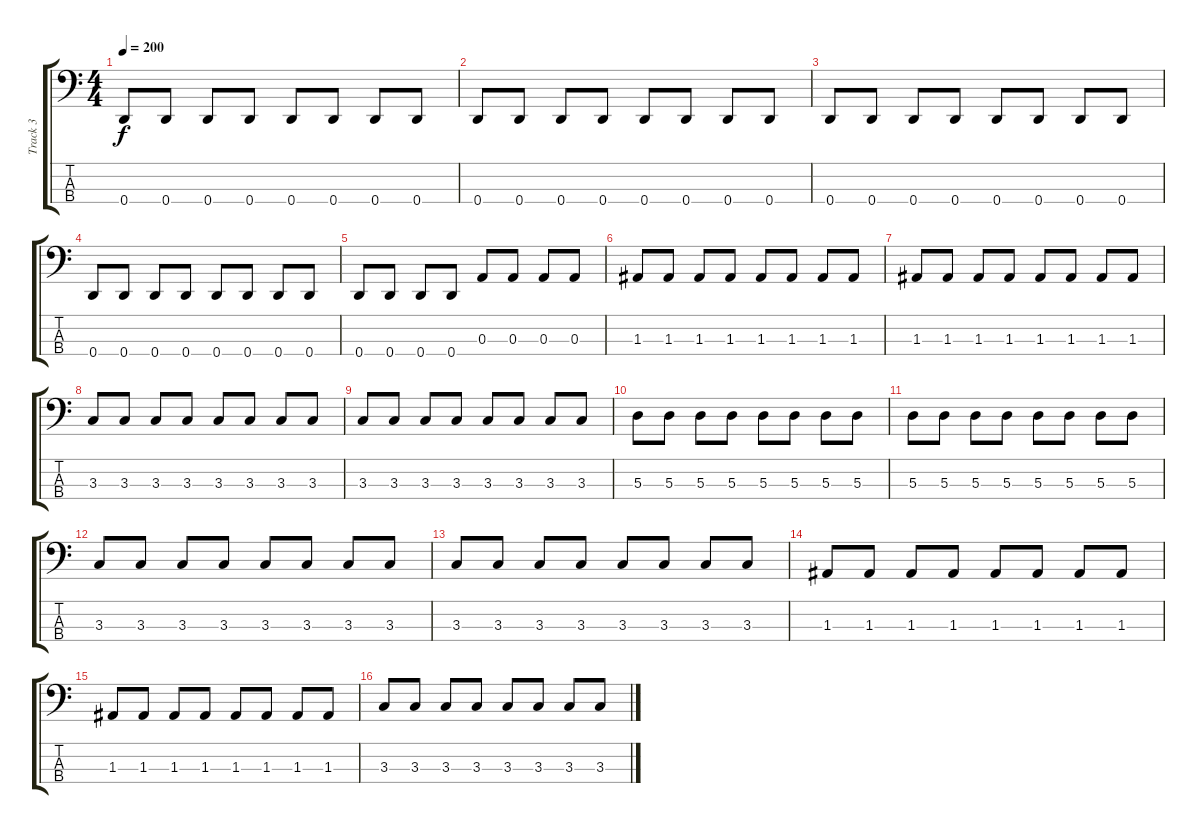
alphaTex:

\track ("Track 3" "Track 3") {instrument electricbassfinger}
\staff {score tabs}
\tuning (G2 D2 A1 D1) {hide}
\ts (4 4)
\tempo 200
\clef f4
\ks c
0.4.8{dy f} 0.4.8 0.4.8 0.4.8 0.4.8 0.4.8 0.4.8 0.4.8 |
0.4.8 0.4.8 0.4.8 0.4.8 0.4.8 0.4.8 0.4.8 0.4.8 |
0.4.8 0.4.8 0.4.8 0.4.8 0.4.8 0.4.8 0.4.8 0.4.8 |
0.4.8 0.4.8 0.4.8 0.4.8 0.4.8 0.4.8 0.4.8 0.4.8 |
0.4.8 0.4.8 0.4.8 0.4.8 0.3.8 0.3.8 0.3.8 0.3.8 |
1.3.8 1.3.8 1.3.8 1.3.8 1.3.8 1.3.8 1.3.8 1.3.8 |
1.3.8 1.3.8 1.3.8 1.3.8 1.3.8 1.3.8 1.3.8 1.3.8 |
3.3.8 3.3.8 3.3.8 3.3.8 3.3.8 3.3.8 3.3.8 3.3.8 |
3.3.8 3.3.8 3.3.8 3.3.8 3.3.8 3.3.8 3.3.8 3.3.8 |
5.3.8 5.3.8 5.3.8 5.3.8 5.3.8 5.3.8 5.3.8 5.3.8 |
5.3.8 5.3.8 5.3.8 5.3.8 5.3.8 5.3.8 5.3.8 5.3.8 |
3.3.8 3.3.8 3.3.8 3.3.8 3.3.8 3.3.8 3.3.8 3.3.8 |
3.3.8 3.3.8 3.3.8 3.3.8 3.3.8 3.3.8 3.3.8 3.3.8 |
1.3.8 1.3.8 1.3.8 1.3.8 1.3.8 1.3.8 1.3.8 1.3.8 |
1.3.8 1.3.8 1.3.8 1.3.8 1.3.8 1.3.8 1.3.8 1.3.8 |
3.3.8 3.3.8 3.3.8 3.3.8 3.3.8 3.3.8 3.3.8 3.3.8
